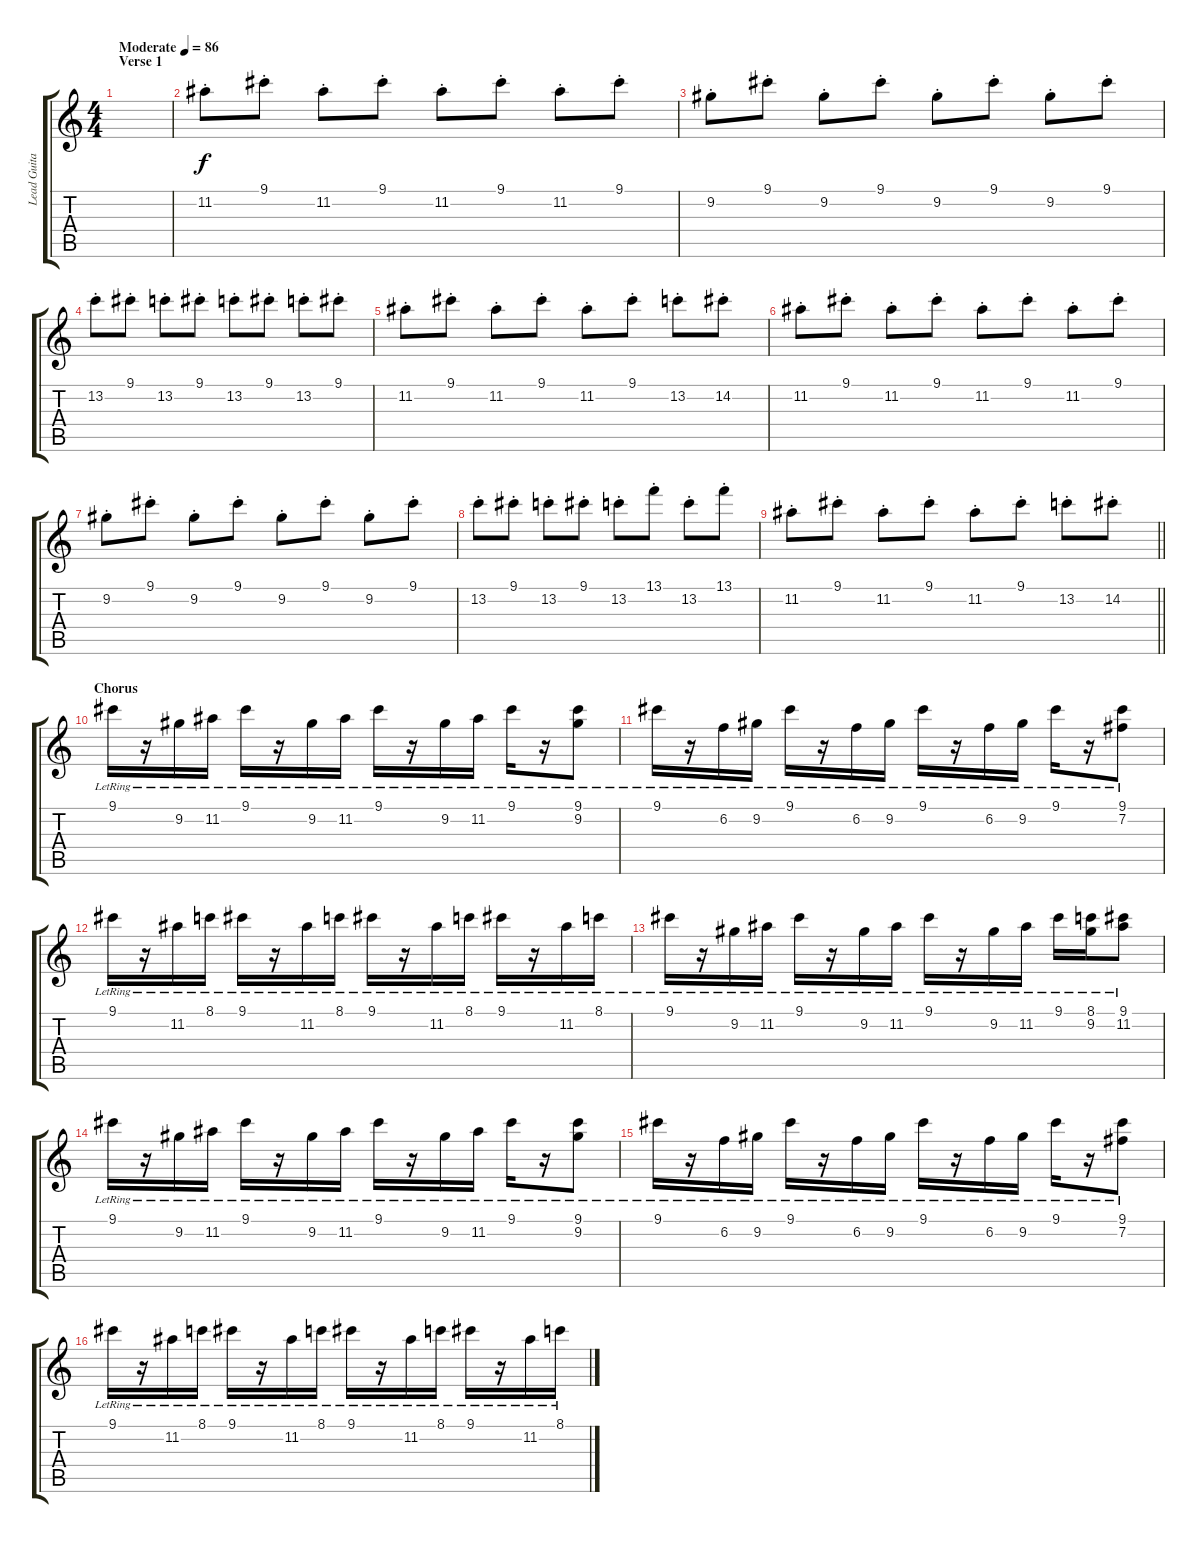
\track ("Lead Guitar" "Lead Guita") {instrument electricguitarclean}
\staff {score tabs}
\tuning (E4 B3 G3 D3 A2 E2) {hide}
\ts (4 4)
\section ("" "Verse 1")
\tempo (86 "Moderate")
\clef g2
\ks c
|
11.2{st}.8 9.1{st}.8 11.2{st}.8 9.1{st}.8 11.2{st}.8 9.1{st}.8 11.2{st}.8 9.1{st}.8 |
9.2{st}.8 9.1{st}.8 9.2{st}.8 9.1{st}.8 9.2{st}.8 9.1{st}.8 9.2{st}.8 9.1{st}.8 |
13.2{st}.8 9.1{st}.8 13.2{st}.8 9.1{st}.8 13.2{st}.8 9.1{st}.8 13.2{st}.8 9.1{st}.8 |
11.2{st}.8 9.1{st}.8 11.2{st}.8 9.1{st}.8 11.2{st}.8 9.1{st}.8 13.2{st}.8 14.2{st}.8 |
11.2{st}.8 9.1{st}.8 11.2{st}.8 9.1{st}.8 11.2{st}.8 9.1{st}.8 11.2{st}.8 9.1{st}.8 |
9.2{st}.8 9.1{st}.8 9.2{st}.8 9.1{st}.8 9.2{st}.8 9.1{st}.8 9.2{st}.8 9.1{st}.8 |
13.2{st}.8 9.1{st}.8 13.2{st}.8 9.1{st}.8 13.2{st}.8 13.1{st}.8 13.2{st}.8 13.1{st}.8 |
\barLineRight lightlight
11.2{st}.8 9.1{st}.8 11.2{st}.8 9.1{st}.8 11.2{st}.8 9.1{st}.8 13.2{st}.8 14.2{st}.8 |
\section ("" "Chorus")
9.1{lr}.16{volume 15} r.16 9.2{lr}.16 11.2{lr}.16 9.1{lr}.16 r.16 9.2{lr}.16 11.2{lr}.16 9.1{lr}.16 r.16 9.2{lr}.16 11.2{lr}.16 9.1{lr}.16 r.16 (9.1{lr} 9.2{lr}).8 |
9.1{lr}.16{volume 15} r.16 6.2{lr}.16 9.2{lr}.16 9.1{lr}.16 r.16 6.2{lr}.16 9.2{lr}.16 9.1{lr}.16 r.16 6.2{lr}.16 9.2{lr}.16 9.1{lr}.16 r.16 (9.1{lr} 7.2{lr}).8 |
9.1{lr}.16{volume 15} r.16 11.2{lr}.16 8.1{lr}.16 9.1{lr}.16 r.16 11.2{lr}.16 8.1{lr}.16 9.1{lr}.16 r.16 11.2{lr}.16 8.1{lr}.16 9.1{lr}.16 r.16 11.2{lr}.16 8.1{lr}.16 |
9.1{lr}.16{volume 15} r.16 9.2{lr}.16 11.2{lr}.16 9.1{lr}.16 r.16 9.2{lr}.16 11.2{lr}.16 9.1{lr}.16 r.16 9.2{lr}.16 11.2{lr}.16 9.1{lr}.16 (8.1{lr} 9.2{lr}).16 (9.1{lr} 11.2{lr}).8 |
9.1{lr}.16{volume 15} r.16 9.2{lr}.16 11.2{lr}.16 9.1{lr}.16 r.16 9.2{lr}.16 11.2{lr}.16 9.1{lr}.16 r.16 9.2{lr}.16 11.2{lr}.16 9.1{lr}.16 r.16 (9.1{lr} 9.2{lr}).8 |
9.1{lr}.16{volume 15} r.16 6.2{lr}.16 9.2{lr}.16 9.1{lr}.16 r.16 6.2{lr}.16 9.2{lr}.16 9.1{lr}.16 r.16 6.2{lr}.16 9.2{lr}.16 9.1{lr}.16 r.16 (9.1{lr} 7.2{lr}).8 |
9.1{lr}.16{volume 15} r.16 11.2{lr}.16 8.1{lr}.16 9.1{lr}.16 r.16 11.2{lr}.16 8.1{lr}.16 9.1{lr}.16 r.16 11.2{lr}.16 8.1{lr}.16 9.1{lr}.16 r.16 11.2{lr}.16 8.1{lr}.16
